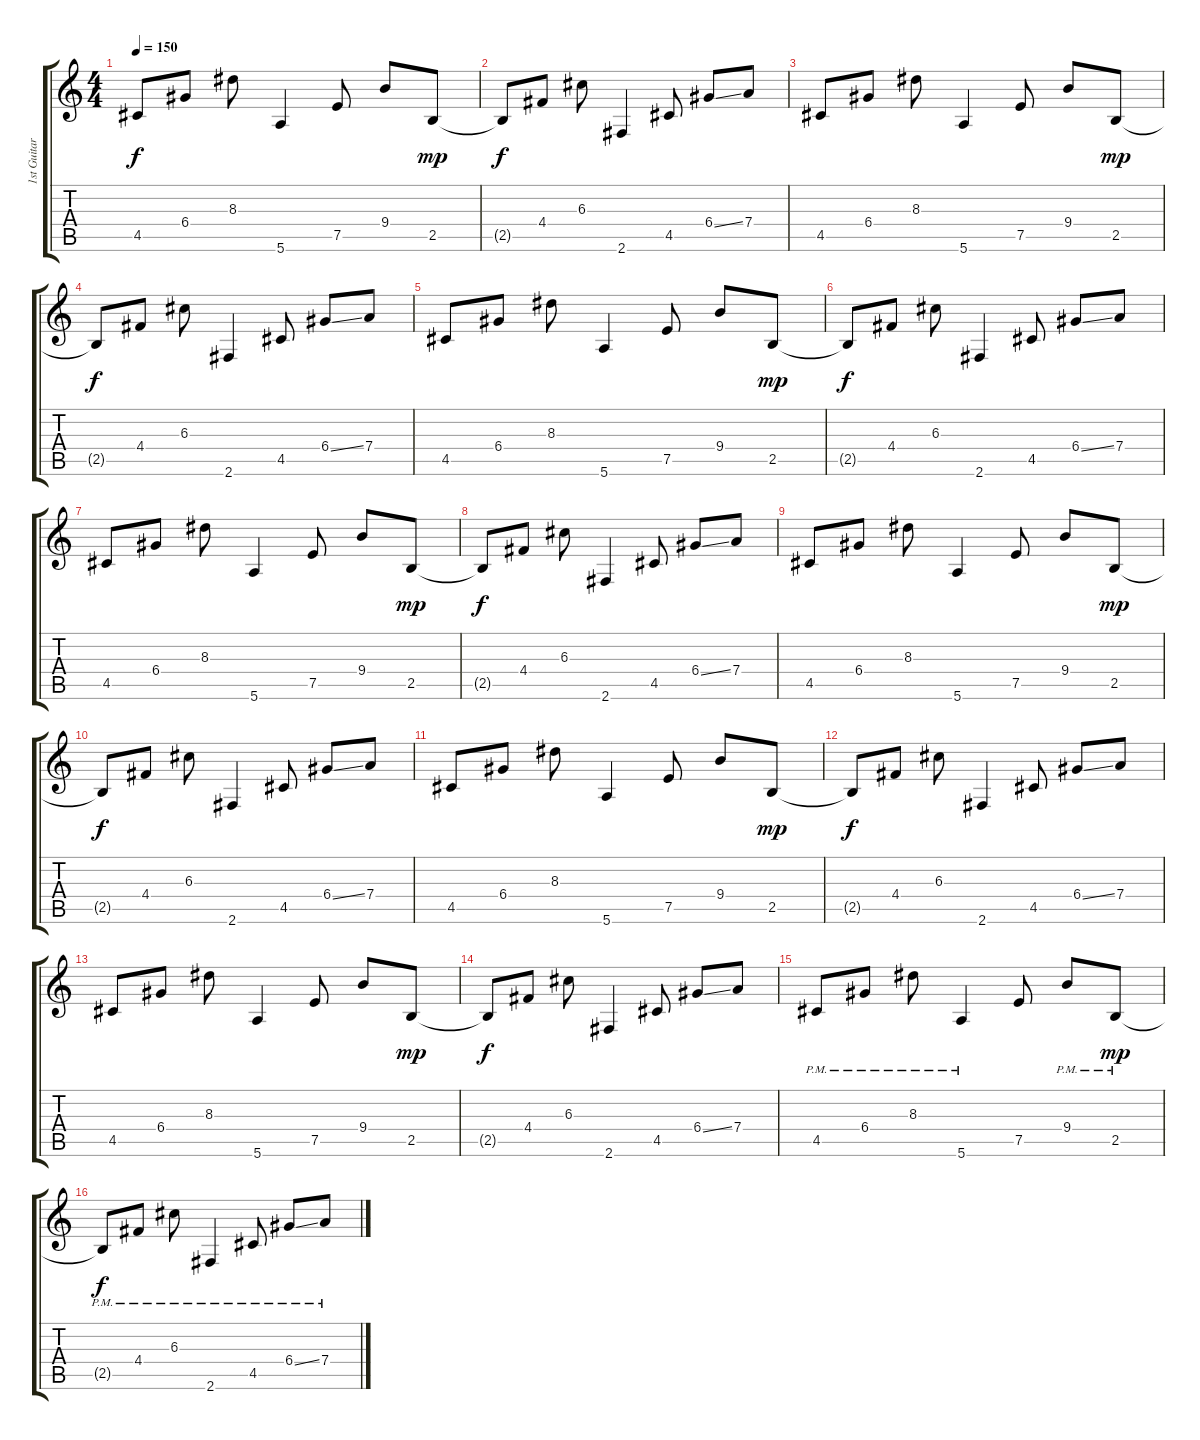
\track ("1st Guitar" "1st Guitar") {instrument electricguitarjazz}
\staff {score tabs}
\tuning (E4 B3 G3 D3 A2 E2) {hide}
\ts (4 4)
\tempo 150
\clef g2
\ks c
4.5.8{dy f} 6.4.8 8.3.8 5.6.4 7.5.8 9.4.8 2.5.8{dy mp} |
2.5{t}.8{dy f} 4.4.8 6.3.8 2.6.4 4.5.8 6.4{ss}.8 7.4.8 |
4.5.8 6.4.8 8.3.8 5.6.4 7.5.8 9.4.8 2.5.8{dy mp} |
2.5{t}.8{dy f} 4.4.8 6.3.8 2.6.4 4.5.8 6.4{ss}.8 7.4.8 |
4.5.8 6.4.8 8.3.8 5.6.4 7.5.8 9.4.8 2.5.8{dy mp} |
2.5{t}.8{dy f} 4.4.8 6.3.8 2.6.4 4.5.8 6.4{ss}.8 7.4.8 |
4.5.8 6.4.8 8.3.8 5.6.4 7.5.8 9.4.8 2.5.8{dy mp} |
2.5{t}.8{dy f} 4.4.8 6.3.8 2.6.4 4.5.8 6.4{ss}.8 7.4.8 |
4.5.8 6.4.8 8.3.8 5.6.4 7.5.8 9.4.8 2.5.8{dy mp} |
2.5{t}.8{dy f} 4.4.8 6.3.8 2.6.4 4.5.8 6.4{ss}.8 7.4.8 |
4.5.8 6.4.8 8.3.8 5.6.4 7.5.8 9.4.8 2.5.8{dy mp} |
2.5{t}.8{dy f} 4.4.8 6.3.8 2.6.4 4.5.8 6.4{ss}.8 7.4.8 |
4.5.8 6.4.8 8.3.8 5.6.4 7.5.8 9.4.8 2.5.8{dy mp} |
2.5{t}.8{dy f} 4.4.8 6.3.8 2.6.4 4.5.8 6.4{ss}.8 7.4.8 |
4.5{pm}.8 6.4{pm}.8 8.3{pm}.8 5.6{pm}.4 7.5.8 9.4{pm}.8 2.5{pm}.8{dy mp} |
2.5{pm t}.8{dy f} 4.4{pm}.8 6.3{pm}.8 2.6{pm}.4 4.5{pm}.8 6.4{ss pm}.8 7.4{pm}.8
